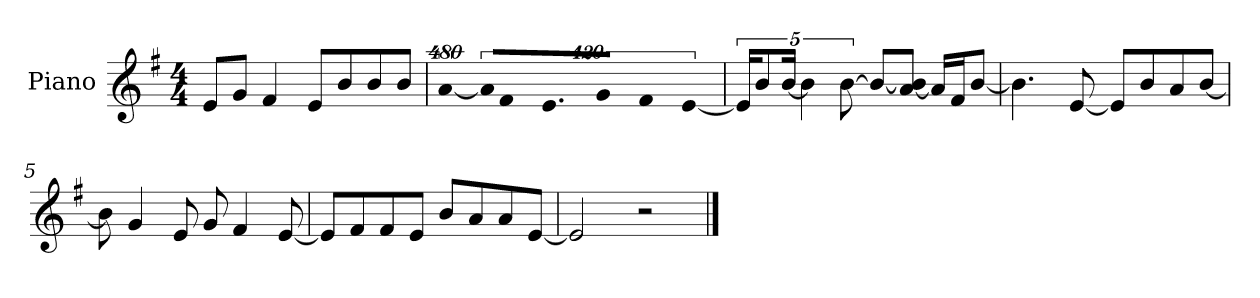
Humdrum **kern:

**kern
*part1
*staff1
*I"Piano
*I'P-no
*clefG2
*k[f#]
*M4/4
*MM90
=1
8e/L
8g/J
4f#/
8e/L
8b/
8b/
8b/J
=2
!LO:N:vis=4
[1920%427a/
!LO:N:vis=16
1920%107a/KL]
!LO:N:vis=8
640%71f#/
9.e/
!LO:N:vis=8
640%71g/J
!LO:N:vis=4
1920%427f#/
!LO:N:vis=8
[640%71e/
=3
20e/KL]
10b/
[20b/Jk
5b\]
[10b\
8b/L_
[8a/ 8b/]J
16a/LL]
16f#/J
[8b/J
=4
4.b\]
[8e/
8e/L]
8b/
8a/
[8b/J
!!LO:LB:g=z
=5
8b\]
4g/
8e/
8g/
4f#/
[8e/
=6
8e/L]
8f#/
8f#/
8e/J
8b/L
8a/
8a/
[8e/J
=7
2e/]
2r
==
*-
